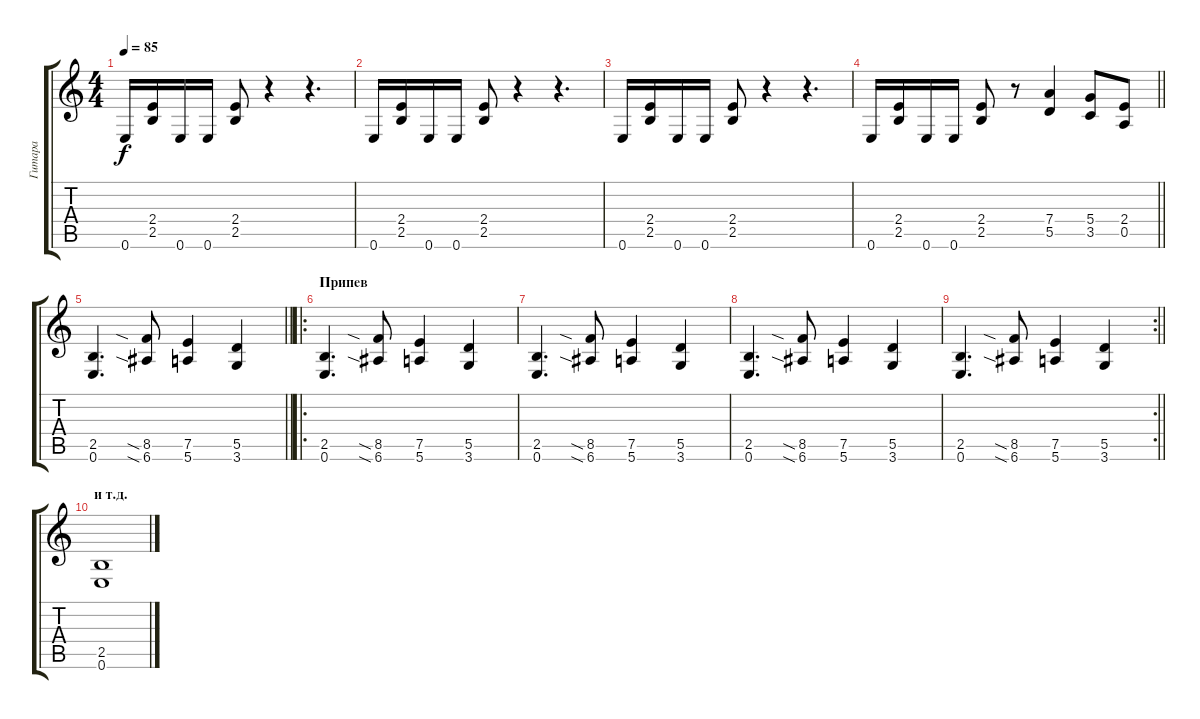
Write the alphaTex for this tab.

\track ("Гитара" "Гитара") {instrument distortionguitar}
\staff {score tabs}
\tuning (E4 B3 G3 D3 A2 E2) {hide}
\ts (4 4)
\tempo 85
\clef g2
\ks c
0.6.16{dy f} (2.4 2.5).16 0.6.16 0.6.16 (2.4 2.5).8 r.4 r.4{d} |
0.6.16 (2.4 2.5).16 0.6.16 0.6.16 (2.4 2.5).8 r.4 r.4{d} |
0.6.16 (2.4 2.5).16 0.6.16 0.6.16 (2.4 2.5).8 r.4 r.4{d} |
\barLineRight lightlight
0.6.16 (2.4 2.5).16 0.6.16 0.6.16 (2.4 2.5).8 r.8 (7.4 5.5).4 (5.4 3.5).8 (2.4 0.5).8 |
\barLineRight lightlight
(2.5 0.6).4{d} (8.5{sia} 6.6{sia}).8 (7.5 5.6).4 (5.5 3.6).4 |
\ro
\section ("" "Припев")
(2.5 0.6).4{d} (8.5{sia} 6.6{sia}).8 (7.5 5.6).4 (5.5 3.6).4 |
(2.5 0.6).4{d} (8.5{sia} 6.6{sia}).8 (7.5 5.6).4 (5.5 3.6).4 |
(2.5 0.6).4{d} (8.5{sia} 6.6{sia}).8 (7.5 5.6).4 (5.5 3.6).4 |
\rc 2
\barLineRight lightlight
(2.5 0.6).4{d} (8.5{sia} 6.6{sia}).8 (7.5 5.6).4 (5.5 3.6).4 |
\section ("" "и т.д.")
(2.5 0.6).1
